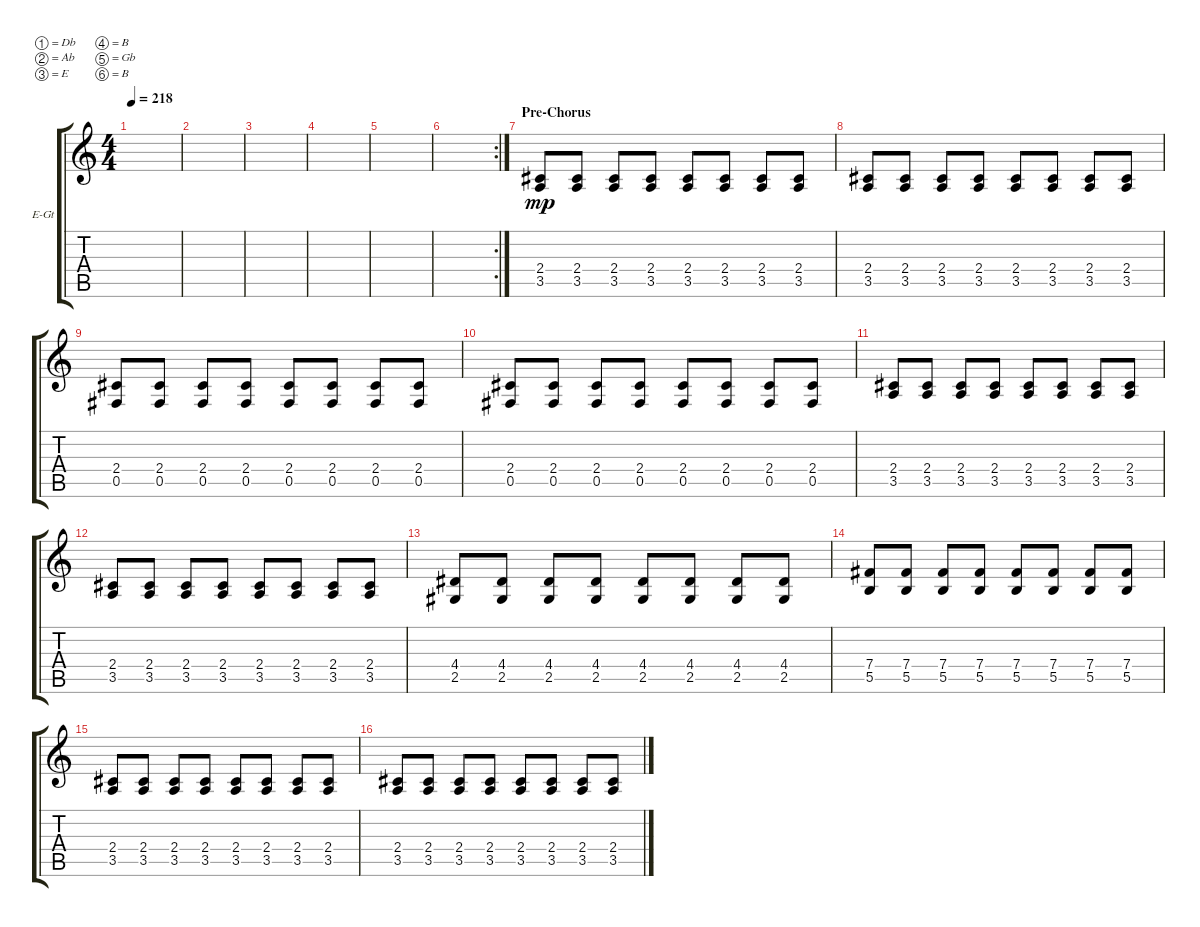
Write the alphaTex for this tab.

\bracketExtendMode groupsimilarinstruments
\firstSystemTrackNameOrientation horizontal
\otherSystemsTrackNameOrientation horizontal
\track ("Lead Guitar 1" "E-Gt") {instrument overdrivenguitar}
\staff {score tabs}
\tuning (Db4 Ab3 E3 B2 Gb2 B1)
\ts (4 4)
\tempo 218
\clef g2
\ks c
|
|
|
|
|
\rc 2
|
\section ("" "Pre-Chorus")
(3.5 2.4).8{dy mp} (3.5 2.4).8 (3.5 2.4).8 (3.5 2.4).8 (3.5 2.4).8 (3.5 2.4).8 (3.5 2.4).8 (3.5 2.4).8 |
(3.5 2.4).8 (3.5 2.4).8 (3.5 2.4).8 (3.5 2.4).8 (3.5 2.4).8 (3.5 2.4).8 (3.5 2.4).8 (3.5 2.4).8 |
(2.4 0.5).8 (2.4 0.5).8 (2.4 0.5).8 (2.4 0.5).8 (2.4 0.5).8 (2.4 0.5).8 (2.4 0.5).8 (2.4 0.5).8 |
(2.4 0.5).8 (2.4 0.5).8 (2.4 0.5).8 (2.4 0.5).8 (2.4 0.5).8 (2.4 0.5).8 (2.4 0.5).8 (2.4 0.5).8 |
(3.5 2.4).8 (3.5 2.4).8 (3.5 2.4).8 (3.5 2.4).8 (3.5 2.4).8 (3.5 2.4).8 (3.5 2.4).8 (3.5 2.4).8 |
(3.5 2.4).8 (3.5 2.4).8 (3.5 2.4).8 (3.5 2.4).8 (3.5 2.4).8 (3.5 2.4).8 (3.5 2.4).8 (3.5 2.4).8 |
(2.5 4.4).8 (2.5 4.4).8 (2.5 4.4).8 (2.5 4.4).8 (2.5 4.4).8 (2.5 4.4).8 (2.5 4.4).8 (2.5 4.4).8 |
(5.5 7.4).8 (5.5 7.4).8 (5.5 7.4).8 (5.5 7.4).8 (5.5 7.4).8 (5.5 7.4).8 (5.5 7.4).8 (5.5 7.4).8 |
(3.5 2.4).8 (3.5 2.4).8 (3.5 2.4).8 (3.5 2.4).8 (3.5 2.4).8 (3.5 2.4).8 (3.5 2.4).8 (3.5 2.4).8 |
(3.5 2.4).8 (3.5 2.4).8 (3.5 2.4).8 (3.5 2.4).8 (3.5 2.4).8 (3.5 2.4).8 (3.5 2.4).8 (3.5 2.4).8
